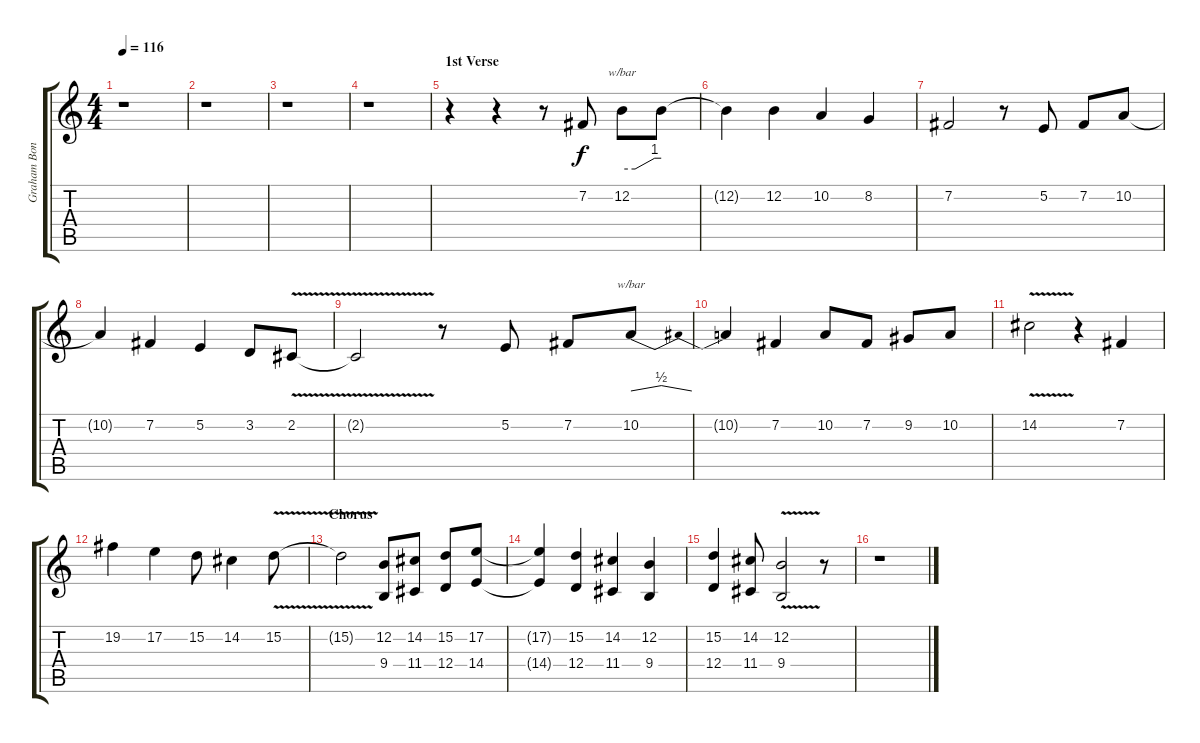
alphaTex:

\track ("Graham Bonnet" "Graham Bon") {instrument tenorsax}
\staff {score tabs}
\tuning (E4 B3 G3 D3 A2 E2) {hide}
\ts (4 4)
\tempo 116
\clef g2
\ks c
r.1{dy f} |
r.1 |
r.1 |
r.1 |
\section ("" "1st Verse")
r.4 r.4 r.8 7.2.8 12.2.8{tbe (custom default 0 0 20 0 50 4 60 4)} 12.2{t}.8 |
12.2{t}.4 12.2.4 10.2.4 8.2.4 |
7.2.2 r.8 5.2.8 7.2.8 10.2.8 |
10.2{t}.4 7.2.4 5.2.4 3.2.8 2.2{v}.8 |
2.2{t}.2 r.8 5.2.8 7.2.8 10.2.8{tbe (dip default 0 0 30 2 60 0)} |
10.2{t}.4 7.2.4 10.2.8 7.2.8 9.2.8 10.2.8 |
14.2{v}.2 r.4 7.2.4 |
19.2.4 17.2.4 15.2.8 14.2.4 15.2{v}.8 |
\section ("" "Chorus")
15.2{t}.2 (12.2 9.4).8 (14.2 11.4).8 (15.2 12.4).8 (17.2 14.4).8 |
(17.2{t} 14.4{t}).4 (15.2 12.4).4 (14.2 11.4).4 (12.2 9.4).4 |
(15.2 12.4).4 (14.2 11.4).8 (12.2{v} 9.4).2 r.8 |
r.1
